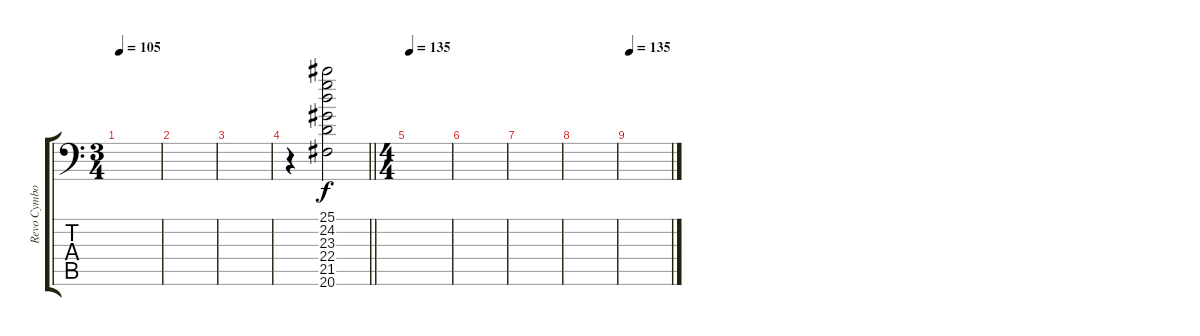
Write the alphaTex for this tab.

\track ("Revo Cymbo" "Revo Cymbo") {instrument reversecymbal}
\staff {score tabs}
\tuning (C4 G3 Eb3 Bb2 F2 Bb1) {hide}
\ts (3 4)
\tempo 105
\clef f4
\ks c
|
|
|
\barLineRight lightlight
r.4 (25.1 24.2 23.3 22.4 21.5 20.6).2{volume 16} |
\ts (4 4)
\tempo 135
|
|
|
|
\tempo 135
